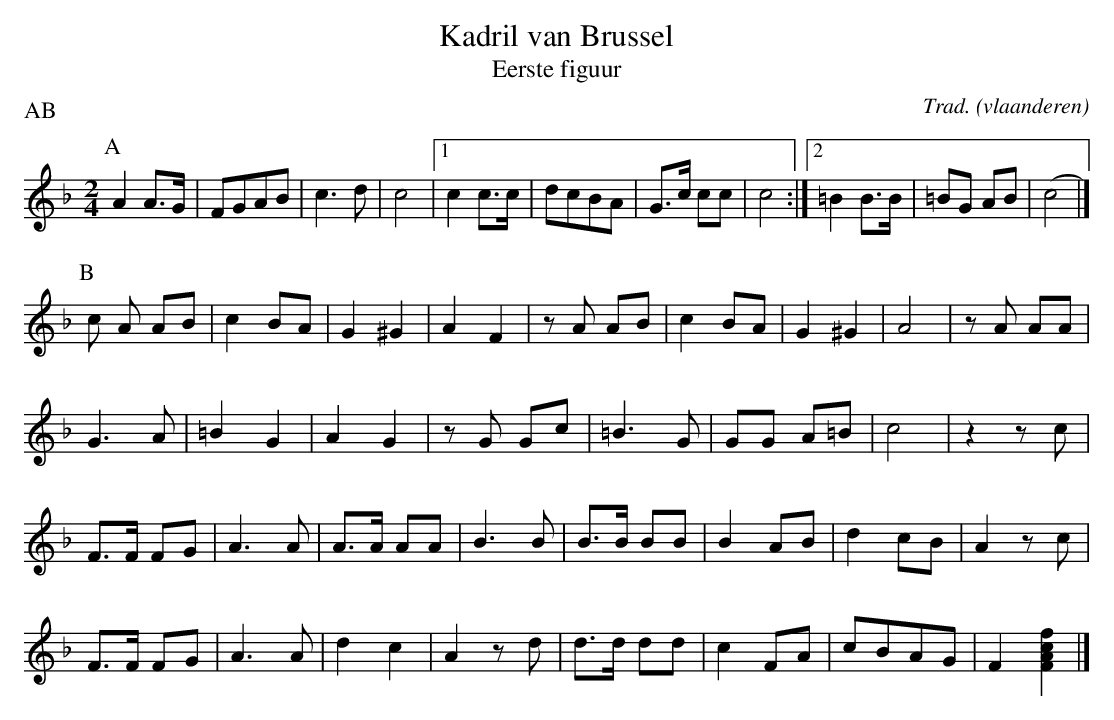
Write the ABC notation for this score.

X:1
T:Kadril van Brussel
T:Eerste figuur
O:vlaanderen
C:Trad.
P:AB
L:1/8
M:2/4
K:F
P:A
A2 A>G | FGAB | c3 d | c4 |1 c2 c>c | dcBA | G>c cc | c4 :|2 =B2 B>B | =BG AB | (c4 |]
P:B
c A AB | c2 BA | G2 ^G2| A2 F2 | zA AB | c2 BA | G2 ^G2 | A4 |z A AA |
G3 A | =B2 G2 | A2 G2 | z G Gc | =B3 G | GG A=B | c4 | z2 z c |
F>F FG | A3 A | A>A AA | B3 B | B>B BB | B2 AB | d2 cB | A2 z c |
F>F FG | A3 A | d2 c2 | A2 z d | d>d dd | c2 FA | cBAG | F2 [F2A2c2f2] |]
